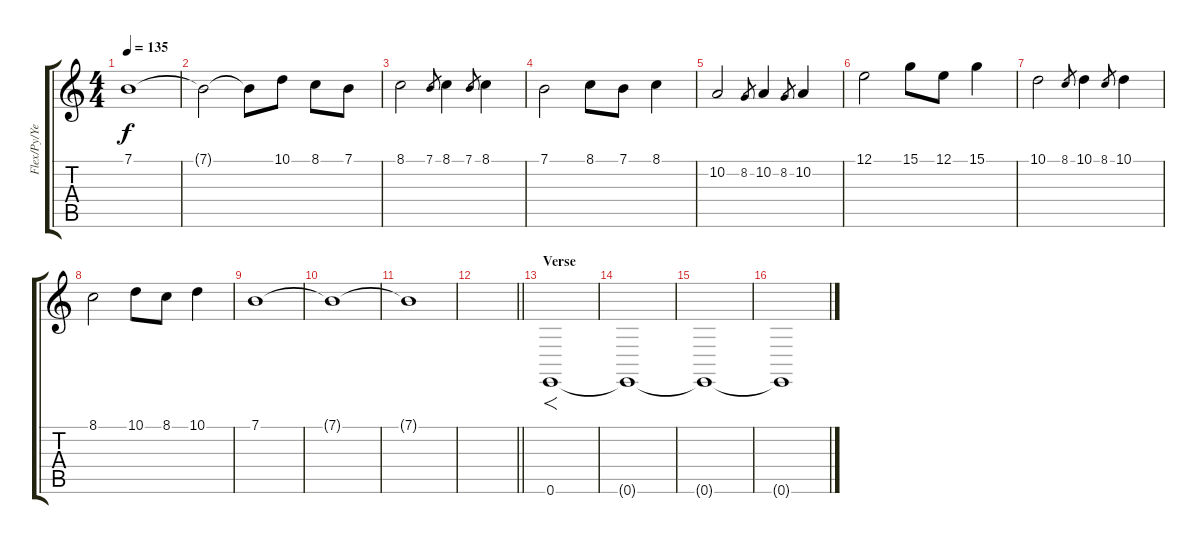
\track ("Flex/Py/Yellow" "Flex/Py/Ye") {instrument bagpipe}
\staff {score tabs}
\tuning (E4 B3 G3 D3 A2 E2) {hide}
\ts (4 4)
\tempo 135
\clef g2
\ks c
7.1.1{dy f} |
7.1{t}.2 7.1{t}.8 10.1.8 8.1.8 7.1.8 |
8.1.2 7.1.8{gr} 8.1.4 7.1.8{gr} 8.1.4 |
7.1.2 8.1.8 7.1.8 8.1.4 |
10.2.2 8.2.8{gr} 10.2.4 8.2.8{gr} 10.2.4 |
12.1.2 15.1.8 12.1.8 15.1.4 |
10.1.2 8.1.8{gr} 10.1.4 8.1.8{gr} 10.1.4 |
8.1.2 10.1.8 8.1.8 10.1.4 |
7.1.1 |
7.1{t}.1 |
7.1{t}.1 |
\barLineRight lightlight
|
\section ("" "Verse")
0.6.1{f instrument pad2warm} |
0.6{t}.1 |
0.6{t}.1 |
0.6{t}.1
